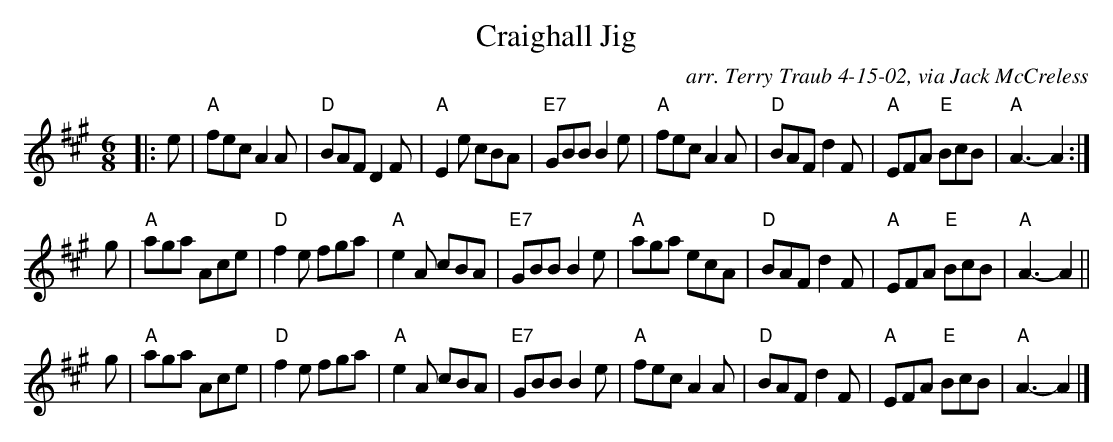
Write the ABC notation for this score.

X:1
T:Craighall Jig
C:arr. Terry Traub 4-15-02, via Jack McCreless
M:6/8
K:A
L: 1/8
|:e | "A" fec A2 A| "D"BAF D2 F|"A"E2 e cBA|"E7"GBB B2 e|\
  "A"fec A2 A|"D"BAF d2 F|"A"EFA "E"BcB|"A"A3-A2 :|
g|"A"aga Ace|"D"f2 e fga|"A"e2 A cBA|"E7"GBB B2 e|\
  "A"aga ecA|"D"BAF d2 F|"A"EFA "E"BcB |"A"A3-A2 ||
g|"A"aga Ace|"D"f2 e fga|"A"e2 A cBA|"E7"GBB B2 e|\
  "A"fec A2 A|"D"BAF d2 F|"A"EFA "E"BcB|"A"A3-A2 |]
